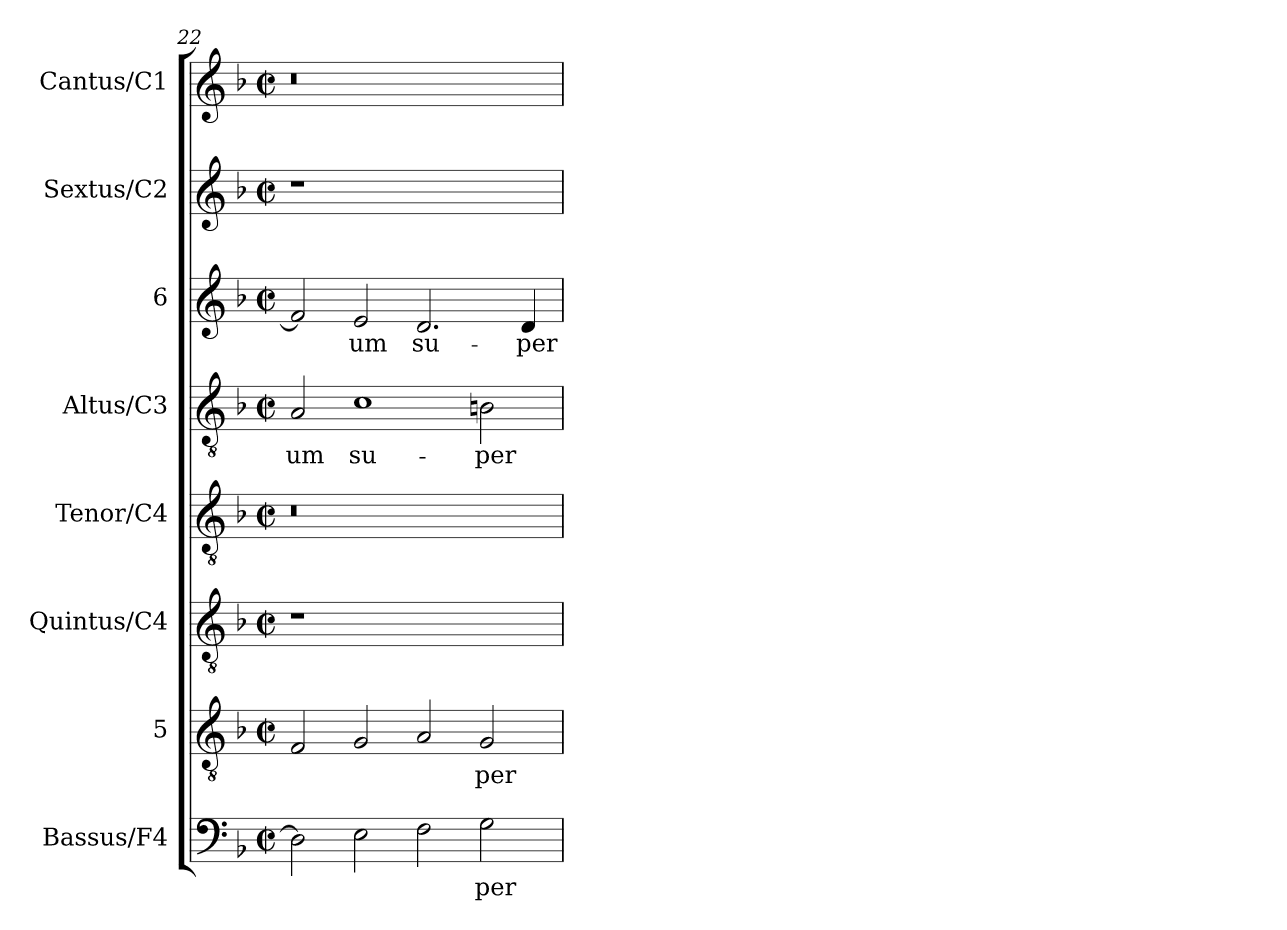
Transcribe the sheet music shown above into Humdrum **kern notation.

**kern	**text	**kern	**text	**kern	**kern	**kern	**text	**kern	**text	**kern	**kern
*part8	*part8	*part7	*part7	*part6	*part5	*part4	*part4	*part3	*part3	*part2	*part1
*staff8	*staff8	*staff7	*staff7	*staff6	*staff5	*staff4	*staff4	*staff3	*staff3	*staff2	*staff1
*I"Bassus/F4	*	*I"5	*	*I"Quintus/C4	*I"Tenor/C4	*I"Altus/C3	*	*I"6	*	*I"Sextus/C2	*I"Cantus/C1
*I'B	*	*	*	*	*I'T	*I'A	*	*	*	*	*I'C
*clefF4	*	*clefGv2	*	*clefGv2	*clefGv2	*clefGv2	*	*clefG2	*	*clefG2	*clefG2
*k[b-]	*	*k[b-]	*	*k[b-]	*k[b-]	*k[b-]	*	*k[b-]	*	*k[b-]	*k[b-]
*F:	*	*F:	*	*F:	*F:	*F:	*	*F:	*	*F:	*F:
*M2/2	*	*M2/2	*	*M2/2	*M2/2	*M2/2	*	*M2/2	*	*M2/2	*M2/2
*met(c|)	*	*met(c|)	*	*met(c|)	*met(c|)	*met(c|)	*	*met(c|)	*	*met(c|)	*met(c|)
=22	=22	=22	=22	=22	=22	=22	=22	=22	=22	=22	=22
!	!LO:LY:b:cj	!	!LO:LY:b:cj	!	!	!	!LO:LY:b:cj	!	!LO:LY:b:cj	!	!
2D\]	--	2F/	--	1r	0r	2A/	-um	2f/]	--	1r	0r
!	!LO:LY:b:cj	!	!LO:LY:b:cj	!	!	!	!LO:LY:b:cj	!	!LO:LY:b:cj	!	!
2E\	--	2G/	--	.	.	1c	su-	2e/	-um	.	.
!	!LO:LY:b:cj	!	!LO:LY:b:cj	!	!	!	!	!	!LO:LY:b:cj	!	!
2F\	--	2A/	--	1ryy	.	.	.	2.d/	su-	1ryy	.
!	!LO:LY:b:cj	!	!LO:LY:b:cj	!	!	!	!LO:LY:b:cj	!	!	!	!
2G\	-per	2G/	-per	.	.	2Bn\	-per	.	.	.	.
!	!	!	!	!	!	!	!	!	!LO:LY:b:cj	!	!
.	.	.	.	.	.	.	.	4d/	-per	.	.
=	=	=	=	=	=	=	=	=	=	=	=
*-	*-	*-	*-	*-	*-	*-	*-	*-	*-	*-	*-
